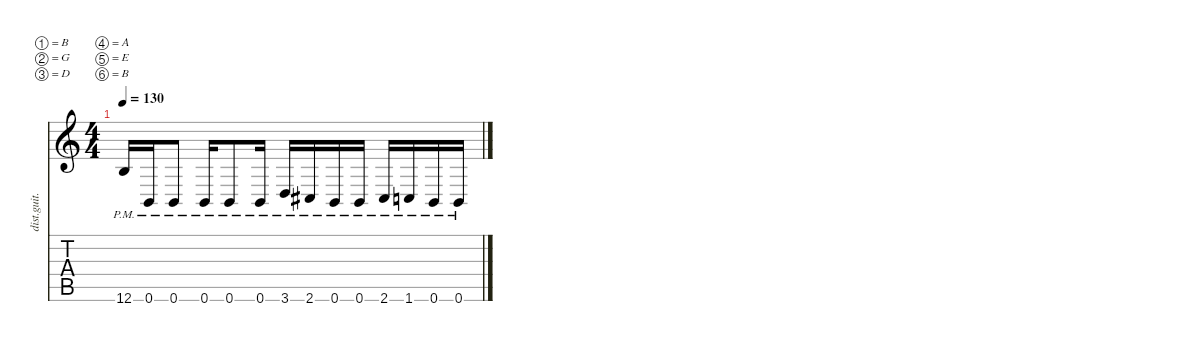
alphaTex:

\defaultSystemsLayout 4
\hideDynamics
\bracketExtendMode nobrackets
\track ("Distortion Guitar - Petr" "dist.guit.") {instrument distortionguitar}
\staff {score tabs}
\tuning (B3 G3 D3 A2 E2 B1)
\ts (4 4)
\tempo 130
\clef g2
\ks c
12.6{pm}.16{dy mf beam Up} 0.6{pm}.16{beam Up} 0.6{pm}.8{beam Up} 0.6{pm}.16{beam Up} 0.6{pm}.8{beam Up} 0.6{pm}.16{beam Up} 3.6{pm}.16{beam Up} 2.6{pm acc #}.16{beam Up} 0.6{pm}.16{beam Up} 0.6{pm}.16{beam Up} 2.6{pm acc #}.16{beam Up} 1.6{pm}.16{beam Up} 0.6{pm}.16{beam Up} 0.6{pm}.16{beam Up}
